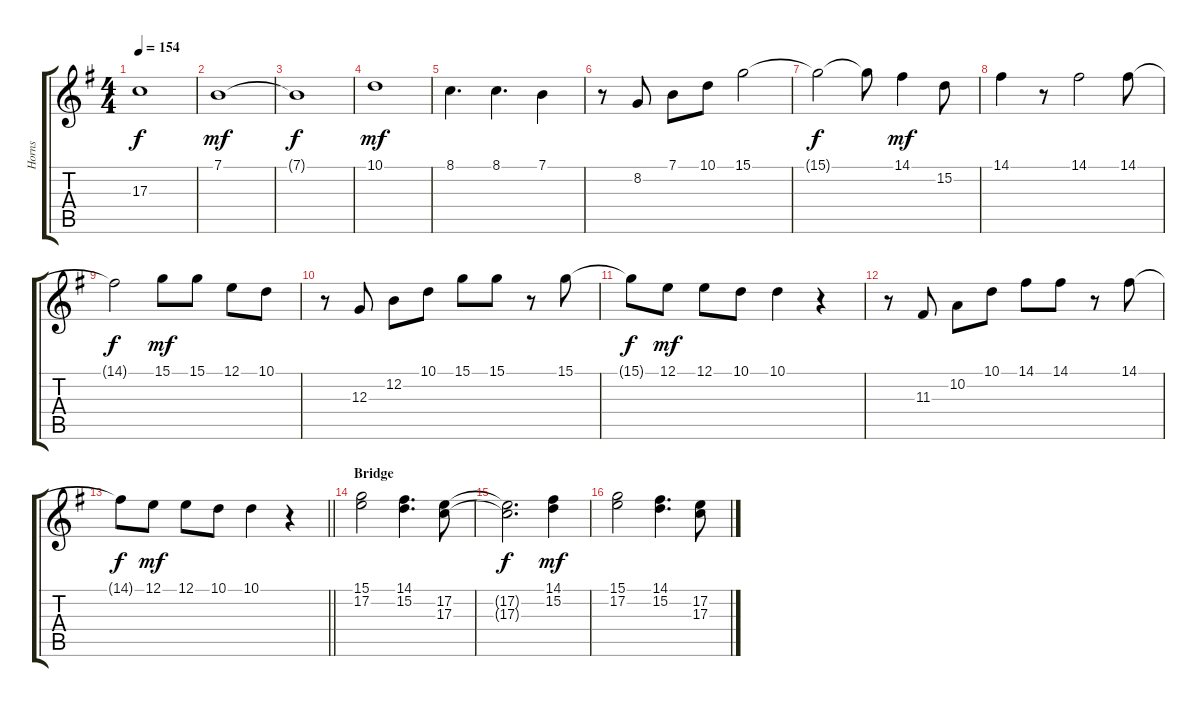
\track ("Horns" "Horns") {instrument englishhorn}
\staff {score tabs}
\tuning (E4 B3 G3 D3 A2 E2) {hide}
\ts (4 4)
\tempo 154
\clef g2
\ks g
17.3{t}.1{dy f} |
7.1.1{dy mf} |
7.1{t}.1{dy f} |
10.1.1{dy mf} |
8.1.4{d} 8.1.4{d} 7.1.4 |
r.8 8.2.8 7.1.8 10.1.8 15.1.2 |
15.1{t}.2{dy f} 15.1{t}.8 14.1.4{dy mf} 15.2.8 |
14.1.4 r.8 14.1.2 14.1.8 |
14.1{t}.2{dy f} 15.1.8{dy mf} 15.1.8 12.1.8 10.1.8 |
r.8 12.3.8 12.2.8 10.1.8 15.1.8 15.1.8 r.8 15.1.8 |
15.1{t}.8{dy f} 12.1.8{dy mf} 12.1.8 10.1.8 10.1.4 r.4 |
r.8 11.3.8 10.2.8 10.1.8 14.1.8 14.1.8 r.8 14.1.8 |
\barLineRight lightlight
14.1{t}.8{dy f} 12.1.8{dy mf} 12.1.8 10.1.8 10.1.4 r.4 |
\section ("" "Bridge")
(15.1 17.2).2 (14.1 15.2).4{d} (17.2 17.3).8 |
(17.2{t} 17.3{t}).2{d dy f} (14.1 15.2).4{dy mf} |
(15.1 17.2).2 (14.1 15.2).4{d} (17.2 17.3).8
